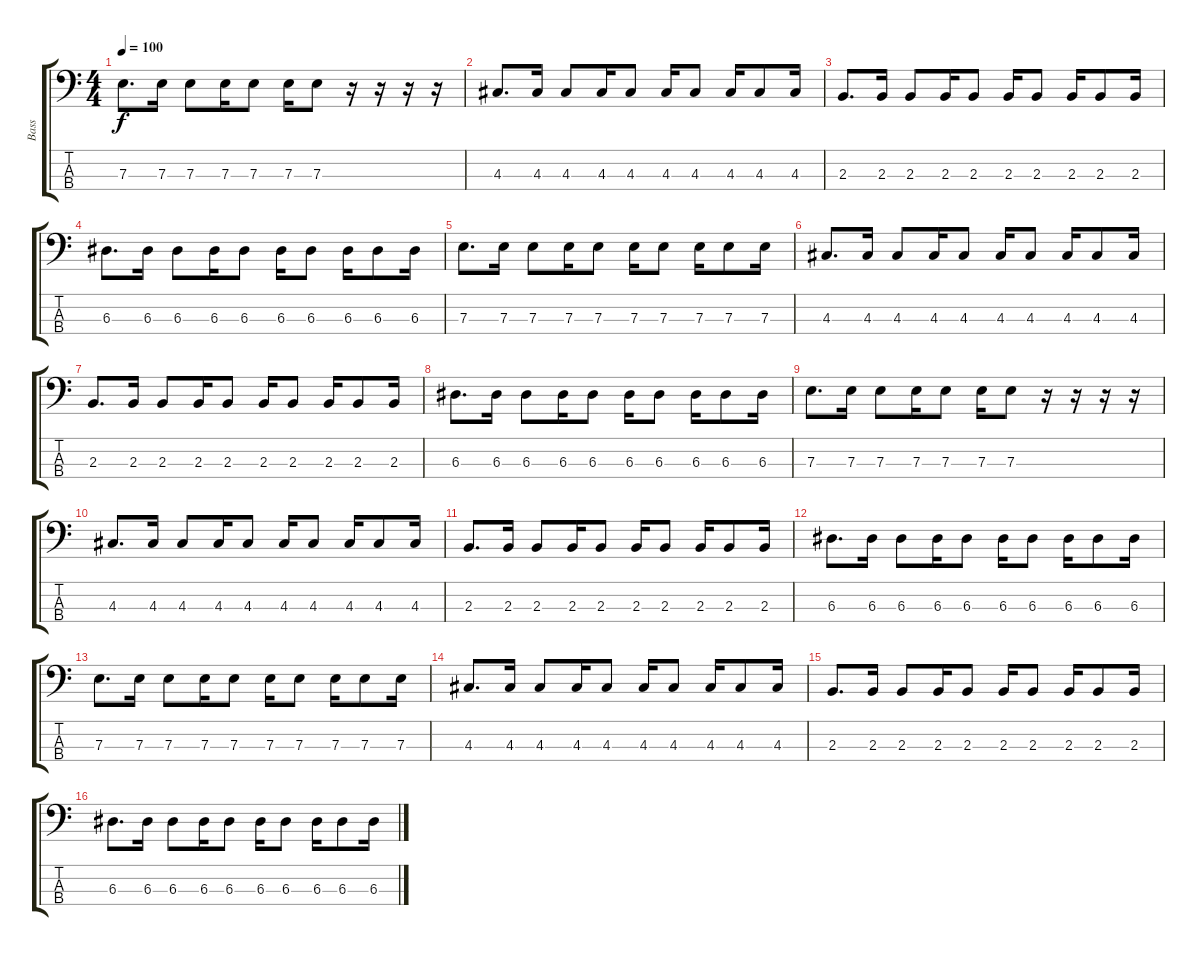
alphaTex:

\track ("Bass" "Bass") {instrument electricbassfinger}
\staff {score tabs}
\tuning (G2 D2 A1 E1) {hide}
\ts (4 4)
\tempo 100
\clef f4
\ks c
7.3.8{d dy f} 7.3.16 7.3.8 7.3.16 7.3.8 7.3.16 7.3.8 r.16 r.16 r.16 r.16 |
4.3.8{d} 4.3.16 4.3.8 4.3.16 4.3.8 4.3.16 4.3.8 4.3.16 4.3.8 4.3.16 |
2.3.8{d} 2.3.16 2.3.8 2.3.16 2.3.8 2.3.16 2.3.8 2.3.16 2.3.8 2.3.16 |
6.3.8{d} 6.3.16 6.3.8 6.3.16 6.3.8 6.3.16 6.3.8 6.3.16 6.3.8 6.3.16 |
7.3.8{d} 7.3.16 7.3.8 7.3.16 7.3.8 7.3.16 7.3.8 7.3.16 7.3.8 7.3.16 |
4.3.8{d} 4.3.16 4.3.8 4.3.16 4.3.8 4.3.16 4.3.8 4.3.16 4.3.8 4.3.16 |
2.3.8{d} 2.3.16 2.3.8 2.3.16 2.3.8 2.3.16 2.3.8 2.3.16 2.3.8 2.3.16 |
6.3.8{d} 6.3.16 6.3.8 6.3.16 6.3.8 6.3.16 6.3.8 6.3.16 6.3.8 6.3.16 |
7.3.8{d} 7.3.16 7.3.8 7.3.16 7.3.8 7.3.16 7.3.8 r.16 r.16 r.16 r.16 |
4.3.8{d} 4.3.16 4.3.8 4.3.16 4.3.8 4.3.16 4.3.8 4.3.16 4.3.8 4.3.16 |
2.3.8{d} 2.3.16 2.3.8 2.3.16 2.3.8 2.3.16 2.3.8 2.3.16 2.3.8 2.3.16 |
6.3.8{d} 6.3.16 6.3.8 6.3.16 6.3.8 6.3.16 6.3.8 6.3.16 6.3.8 6.3.16 |
7.3.8{d} 7.3.16 7.3.8 7.3.16 7.3.8 7.3.16 7.3.8 7.3.16 7.3.8 7.3.16 |
4.3.8{d} 4.3.16 4.3.8 4.3.16 4.3.8 4.3.16 4.3.8 4.3.16 4.3.8 4.3.16 |
2.3.8{d} 2.3.16 2.3.8 2.3.16 2.3.8 2.3.16 2.3.8 2.3.16 2.3.8 2.3.16 |
6.3.8{d} 6.3.16 6.3.8 6.3.16 6.3.8 6.3.16 6.3.8 6.3.16 6.3.8 6.3.16
